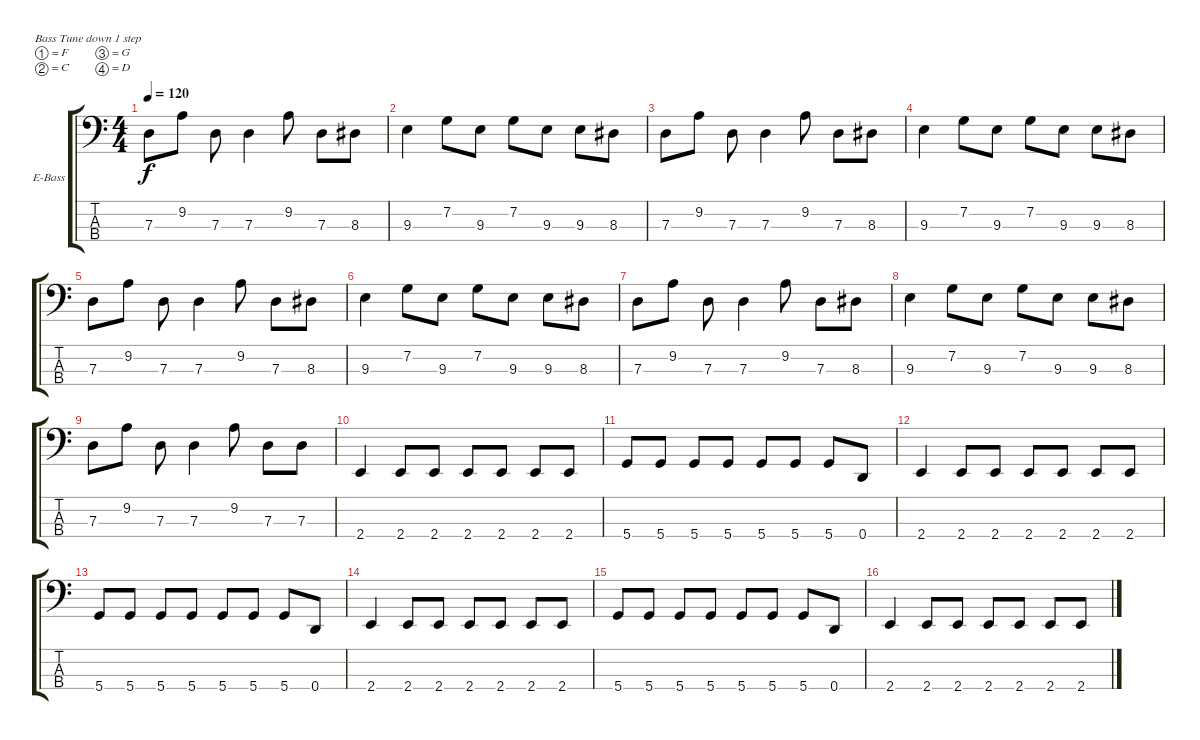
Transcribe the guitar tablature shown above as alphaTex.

\bracketExtendMode groupsimilarinstruments
\firstSystemTrackNameOrientation horizontal
\otherSystemsTrackNameOrientation horizontal
\track ("Bass" "E-Bass") {instrument electricbasspick}
\staff {score tabs}
\tuning (F2 C2 G1 D1)
\ts (4 4)
\tempo 120
\clef f4
\ks c
7.3.8{dy f} 9.2.8 7.3.8 7.3.4 9.2.8 7.3.8 8.3.8 |
9.3.4 7.2.8 9.3.8 7.2.8 9.3.8 9.3.8 8.3.8 |
7.3.8 9.2.8 7.3.8 7.3.4 9.2.8 7.3.8 8.3.8 |
9.3.4 7.2.8 9.3.8 7.2.8 9.3.8 9.3.8 8.3.8 |
7.3.8 9.2.8 7.3.8 7.3.4 9.2.8 7.3.8 8.3.8 |
9.3.4 7.2.8 9.3.8 7.2.8 9.3.8 9.3.8 8.3.8 |
7.3.8 9.2.8 7.3.8 7.3.4 9.2.8 7.3.8 8.3.8 |
9.3.4 7.2.8 9.3.8 7.2.8 9.3.8 9.3.8 8.3.8 |
7.3.8 9.2.8 7.3.8 7.3.4 9.2.8 7.3.8 7.3.8 |
2.4.4 2.4.8 2.4.8 2.4.8 2.4.8 2.4.8 2.4.8 |
5.4.8 5.4.8 5.4.8 5.4.8 5.4.8 5.4.8 5.4.8 0.4.8 |
2.4.4 2.4.8 2.4.8 2.4.8 2.4.8 2.4.8 2.4.8 |
5.4.8 5.4.8 5.4.8 5.4.8 5.4.8 5.4.8 5.4.8 0.4.8 |
2.4.4 2.4.8 2.4.8 2.4.8 2.4.8 2.4.8 2.4.8 |
5.4.8 5.4.8 5.4.8 5.4.8 5.4.8 5.4.8 5.4.8 0.4.8 |
2.4.4 2.4.8 2.4.8 2.4.8 2.4.8 2.4.8 2.4.8
